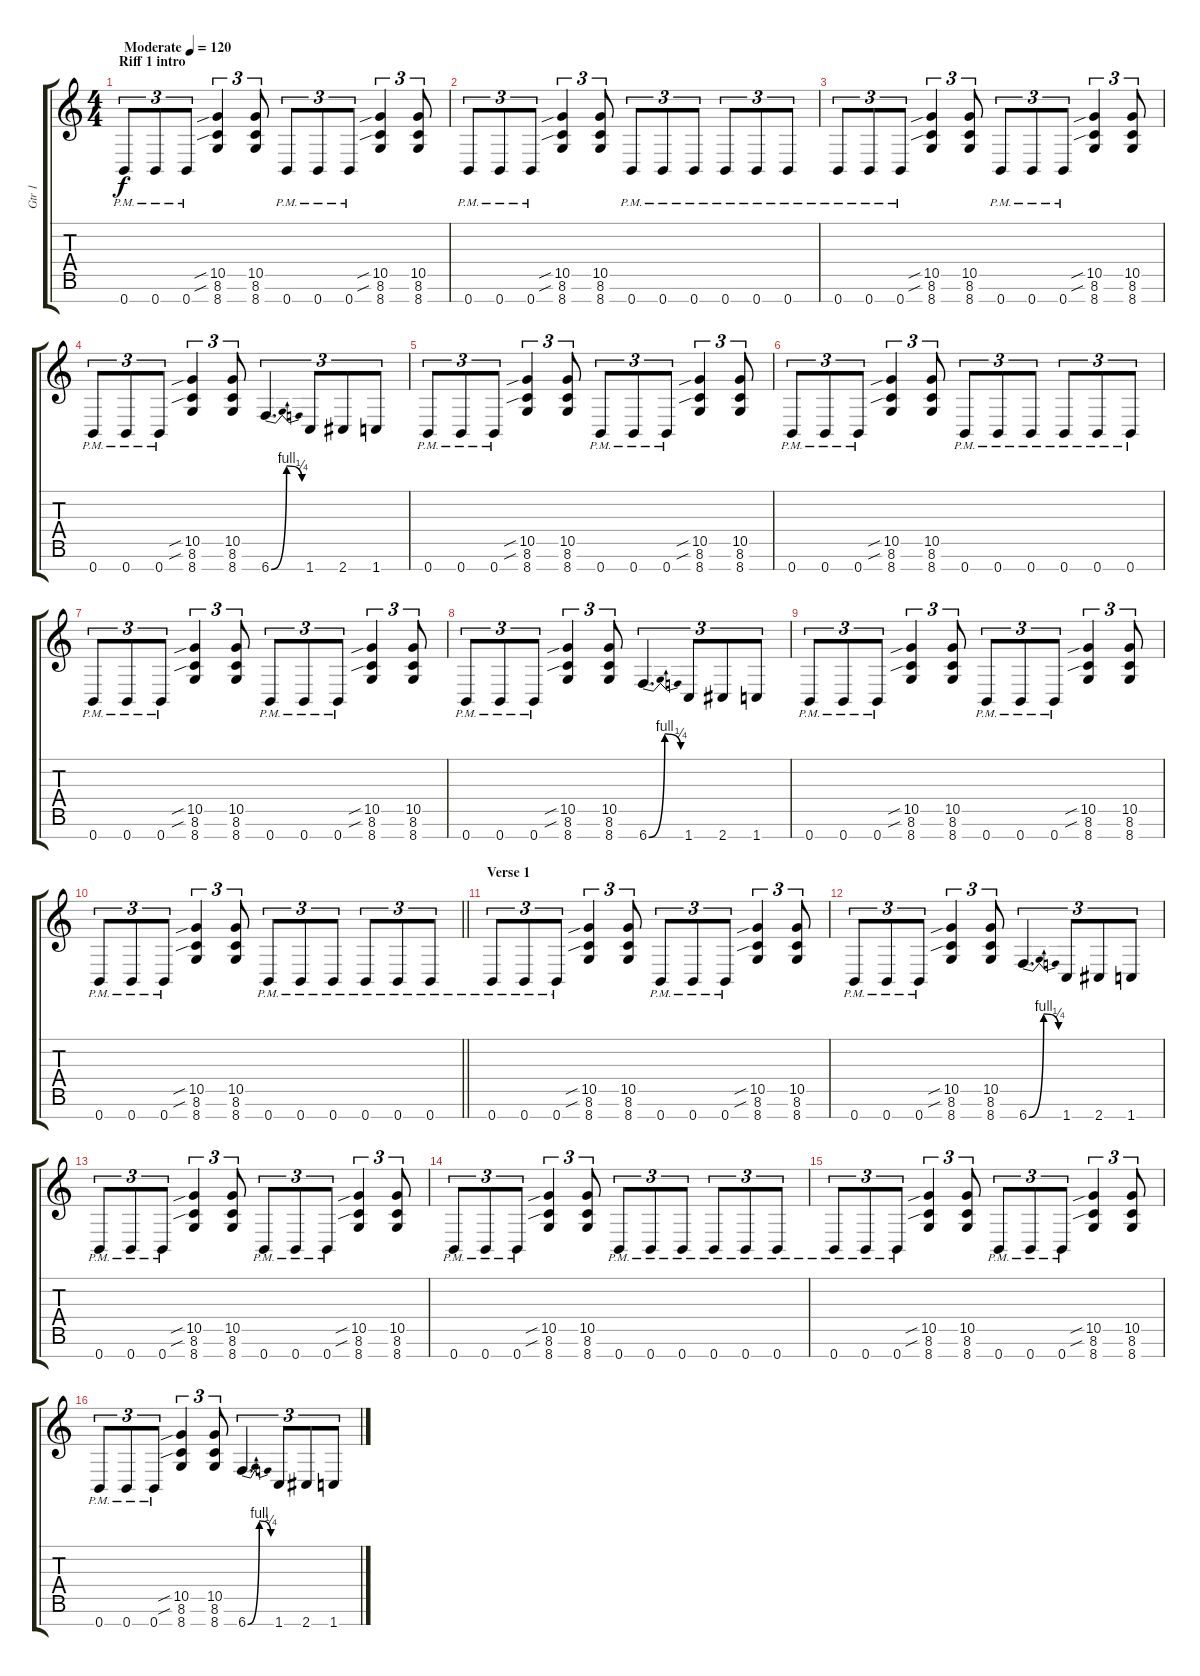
\track ("Gtr 1" "Gtr 1") {instrument overdrivenguitar}
\staff {score tabs}
\tuning (E4 B3 G3 D3 A2 E2 B1) {hide}
\ts (4 4)
\section ("" "Riff 1 intro")
\tempo (120 "Moderate")
\clef g2
\ks c
0.7{pm}.8{tu (3 2) dy f instrument overdrivenguitar} 0.7{pm}.8{tu (3 2)} 0.7{pm}.8{tu (3 2)} (10.5{sib} 8.6{sib} 8.7).4{tu (3 2)} (10.5 8.6 8.7).8{tu (3 2)} 0.7{pm}.8{tu (3 2)} 0.7{pm}.8{tu (3 2)} 0.7{pm}.8{tu (3 2)} (10.5{sib} 8.6{sib} 8.7).4{tu (3 2)} (10.5 8.6 8.7).8{tu (3 2)} |
0.7{pm}.8{tu (3 2)} 0.7{pm}.8{tu (3 2)} 0.7{pm}.8{tu (3 2)} (10.5{sib} 8.6{sib} 8.7).4{tu (3 2)} (10.5 8.6 8.7).8{tu (3 2)} 0.7{pm}.8{tu (3 2)} 0.7{pm}.8{tu (3 2)} 0.7{pm}.8{tu (3 2)} 0.7{pm}.8{tu (3 2)} 0.7{pm}.8{tu (3 2)} 0.7{pm}.8{tu (3 2)} |
0.7{pm}.8{tu (3 2)} 0.7{pm}.8{tu (3 2)} 0.7{pm}.8{tu (3 2)} (10.5{sib} 8.6{sib} 8.7).4{tu (3 2)} (10.5 8.6 8.7).8{tu (3 2)} 0.7{pm}.8{tu (3 2)} 0.7{pm}.8{tu (3 2)} 0.7{pm}.8{tu (3 2)} (10.5{sib} 8.6{sib} 8.7).4{tu (3 2)} (10.5 8.6 8.7).8{tu (3 2)} |
0.7{pm}.8{tu (3 2)} 0.7{pm}.8{tu (3 2)} 0.7{pm}.8{tu (3 2)} (10.5{sib} 8.6{sib} 8.7).4{tu (3 2)} (10.5 8.6 8.7).8{tu (3 2)} 6.7{be (bendrelease 0 0 30 4 30 4 60 1)}.4{d tu (3 2)} 1.7.8{tu (3 2)} 2.7.8{tu (3 2)} 1.7.8{tu (3 2)} |
0.7{pm}.8{tu (3 2)} 0.7{pm}.8{tu (3 2)} 0.7{pm}.8{tu (3 2)} (10.5{sib} 8.6{sib} 8.7).4{tu (3 2)} (10.5 8.6 8.7).8{tu (3 2)} 0.7{pm}.8{tu (3 2)} 0.7{pm}.8{tu (3 2)} 0.7{pm}.8{tu (3 2)} (10.5{sib} 8.6{sib} 8.7).4{tu (3 2)} (10.5 8.6 8.7).8{tu (3 2)} |
0.7{pm}.8{tu (3 2)} 0.7{pm}.8{tu (3 2)} 0.7{pm}.8{tu (3 2)} (10.5{sib} 8.6{sib} 8.7).4{tu (3 2)} (10.5 8.6 8.7).8{tu (3 2)} 0.7{pm}.8{tu (3 2)} 0.7{pm}.8{tu (3 2)} 0.7{pm}.8{tu (3 2)} 0.7{pm}.8{tu (3 2)} 0.7{pm}.8{tu (3 2)} 0.7{pm}.8{tu (3 2)} |
0.7{pm}.8{tu (3 2)} 0.7{pm}.8{tu (3 2)} 0.7{pm}.8{tu (3 2)} (10.5{sib} 8.6{sib} 8.7).4{tu (3 2)} (10.5 8.6 8.7).8{tu (3 2)} 0.7{pm}.8{tu (3 2)} 0.7{pm}.8{tu (3 2)} 0.7{pm}.8{tu (3 2)} (10.5{sib} 8.6{sib} 8.7).4{tu (3 2)} (10.5 8.6 8.7).8{tu (3 2)} |
0.7{pm}.8{tu (3 2)} 0.7{pm}.8{tu (3 2)} 0.7{pm}.8{tu (3 2)} (10.5{sib} 8.6{sib} 8.7).4{tu (3 2)} (10.5 8.6 8.7).8{tu (3 2)} 6.7{be (bendrelease 0 0 30 4 30 4 60 1)}.4{d tu (3 2)} 1.7.8{tu (3 2)} 2.7.8{tu (3 2)} 1.7.8{tu (3 2)} |
0.7{pm}.8{tu (3 2)} 0.7{pm}.8{tu (3 2)} 0.7{pm}.8{tu (3 2)} (10.5{sib} 8.6{sib} 8.7).4{tu (3 2)} (10.5 8.6 8.7).8{tu (3 2)} 0.7{pm}.8{tu (3 2)} 0.7{pm}.8{tu (3 2)} 0.7{pm}.8{tu (3 2)} (10.5{sib} 8.6{sib} 8.7).4{tu (3 2)} (10.5 8.6 8.7).8{tu (3 2)} |
\barLineRight lightlight
0.7{pm}.8{tu (3 2)} 0.7{pm}.8{tu (3 2)} 0.7{pm}.8{tu (3 2)} (10.5{sib} 8.6{sib} 8.7).4{tu (3 2)} (10.5 8.6 8.7).8{tu (3 2)} 0.7{pm}.8{tu (3 2)} 0.7{pm}.8{tu (3 2)} 0.7{pm}.8{tu (3 2)} 0.7{pm}.8{tu (3 2)} 0.7{pm}.8{tu (3 2)} 0.7{pm}.8{tu (3 2)} |
\section ("" "Verse 1")
0.7{pm}.8{tu (3 2)} 0.7{pm}.8{tu (3 2)} 0.7{pm}.8{tu (3 2)} (10.5{sib} 8.6{sib} 8.7).4{tu (3 2)} (10.5 8.6 8.7).8{tu (3 2)} 0.7{pm}.8{tu (3 2)} 0.7{pm}.8{tu (3 2)} 0.7{pm}.8{tu (3 2)} (10.5{sib} 8.6{sib} 8.7).4{tu (3 2)} (10.5 8.6 8.7).8{tu (3 2)} |
0.7{pm}.8{tu (3 2)} 0.7{pm}.8{tu (3 2)} 0.7{pm}.8{tu (3 2)} (10.5{sib} 8.6{sib} 8.7).4{tu (3 2)} (10.5 8.6 8.7).8{tu (3 2)} 6.7{be (bendrelease 0 0 30 4 30 4 60 1)}.4{d tu (3 2)} 1.7.8{tu (3 2)} 2.7.8{tu (3 2)} 1.7.8{tu (3 2)} |
0.7{pm}.8{tu (3 2)} 0.7{pm}.8{tu (3 2)} 0.7{pm}.8{tu (3 2)} (10.5{sib} 8.6{sib} 8.7).4{tu (3 2)} (10.5 8.6 8.7).8{tu (3 2)} 0.7{pm}.8{tu (3 2)} 0.7{pm}.8{tu (3 2)} 0.7{pm}.8{tu (3 2)} (10.5{sib} 8.6{sib} 8.7).4{tu (3 2)} (10.5 8.6 8.7).8{tu (3 2)} |
0.7{pm}.8{tu (3 2)} 0.7{pm}.8{tu (3 2)} 0.7{pm}.8{tu (3 2)} (10.5{sib} 8.6{sib} 8.7).4{tu (3 2)} (10.5 8.6 8.7).8{tu (3 2)} 0.7{pm}.8{tu (3 2)} 0.7{pm}.8{tu (3 2)} 0.7{pm}.8{tu (3 2)} 0.7{pm}.8{tu (3 2)} 0.7{pm}.8{tu (3 2)} 0.7{pm}.8{tu (3 2)} |
0.7{pm}.8{tu (3 2)} 0.7{pm}.8{tu (3 2)} 0.7{pm}.8{tu (3 2)} (10.5{sib} 8.6{sib} 8.7).4{tu (3 2)} (10.5 8.6 8.7).8{tu (3 2)} 0.7{pm}.8{tu (3 2)} 0.7{pm}.8{tu (3 2)} 0.7{pm}.8{tu (3 2)} (10.5{sib} 8.6{sib} 8.7).4{tu (3 2)} (10.5 8.6 8.7).8{tu (3 2)} |
0.7{pm}.8{tu (3 2)} 0.7{pm}.8{tu (3 2)} 0.7{pm}.8{tu (3 2)} (10.5{sib} 8.6{sib} 8.7).4{tu (3 2)} (10.5 8.6 8.7).8{tu (3 2)} 6.7{be (bendrelease 0 0 30 4 30 4 60 1)}.4{d tu (3 2)} 1.7.8{tu (3 2)} 2.7.8{tu (3 2)} 1.7.8{tu (3 2)}
